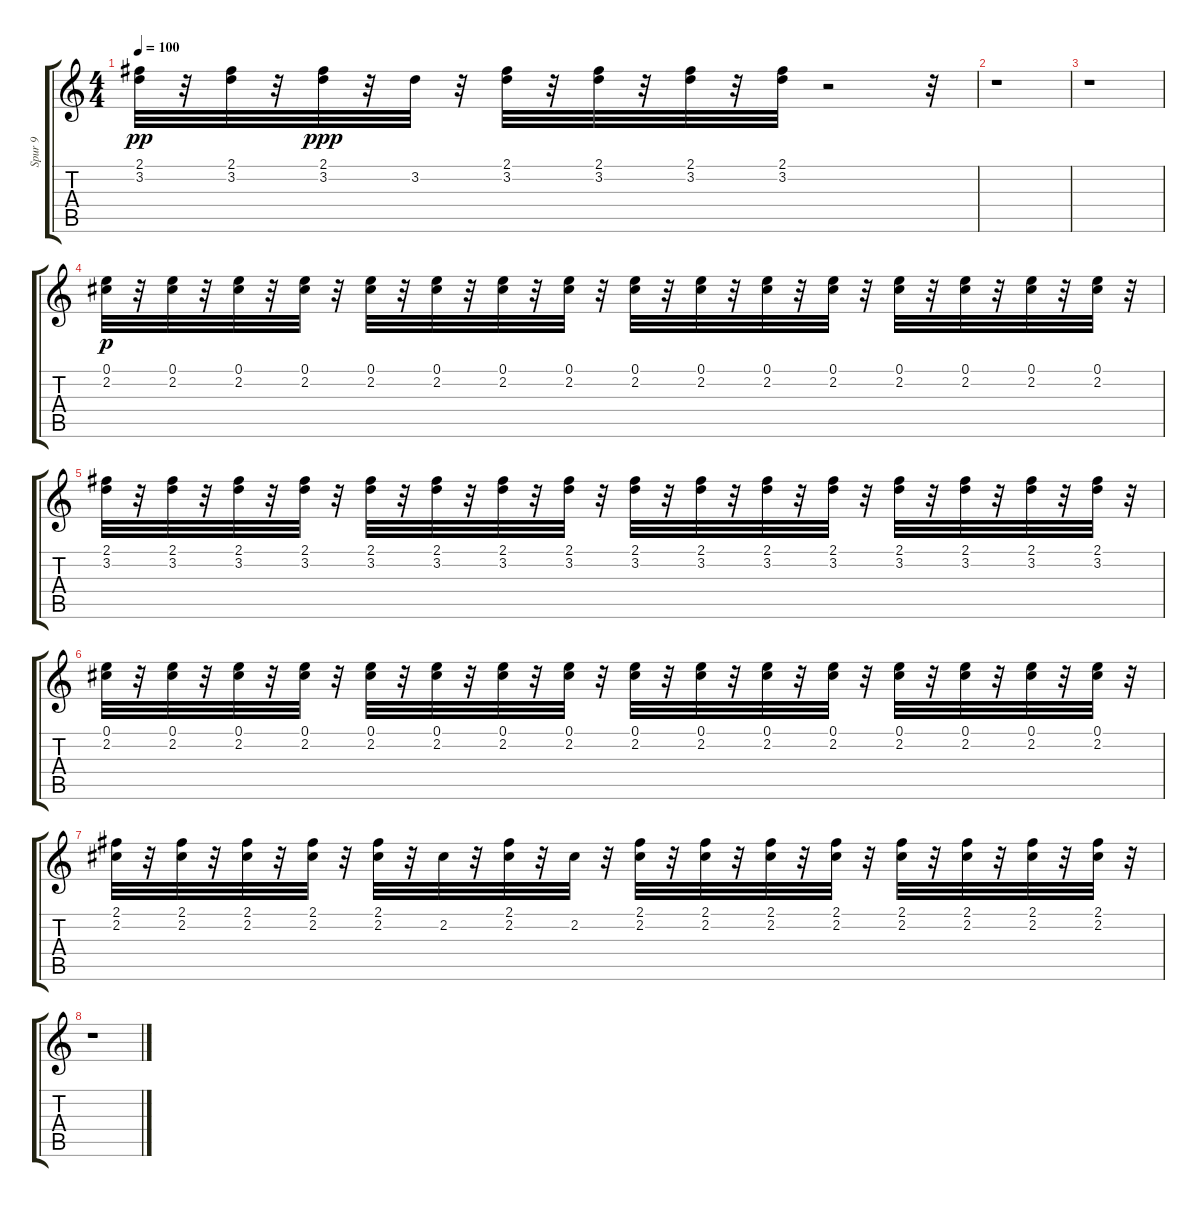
\track ("Spur 9" "Spur 9") {instrument banjo}
\staff {score tabs}
\tuning (E4 B3 G3 D3 A2 E2) {hide}
\displaytranspose 12
\ts (4 4)
\tempo 100
\clef g2
\ks c
(2.1 3.2).32{dy pp} r.32 (2.1 3.2).32 r.32 (2.1 3.2).32{dy ppp} r.32 3.2.32 r.32 (2.1 3.2).32 r.32 (2.1 3.2).32 r.32 (2.1 3.2).32 r.32 (2.1 3.2).32 r.2 r.32 |
r.1 |
r.1 |
(0.1 2.2).32{dy p} r.32 (0.1 2.2).32 r.32 (0.1 2.2).32 r.32 (0.1 2.2).32 r.32 (0.1 2.2).32 r.32 (0.1 2.2).32 r.32 (0.1 2.2).32 r.32 (0.1 2.2).32 r.32 (0.1 2.2).32 r.32 (0.1 2.2).32 r.32 (0.1 2.2).32 r.32 (0.1 2.2).32 r.32 (0.1 2.2).32 r.32 (0.1 2.2).32 r.32 (0.1 2.2).32 r.32 (0.1 2.2).32 r.32 |
(2.1 3.2).32 r.32 (2.1 3.2).32 r.32 (2.1 3.2).32 r.32 (2.1 3.2).32 r.32 (2.1 3.2).32 r.32 (2.1 3.2).32 r.32 (2.1 3.2).32 r.32 (2.1 3.2).32 r.32 (2.1 3.2).32 r.32 (2.1 3.2).32 r.32 (2.1 3.2).32 r.32 (2.1 3.2).32 r.32 (2.1 3.2).32 r.32 (2.1 3.2).32 r.32 (2.1 3.2).32 r.32 (2.1 3.2).32 r.32 |
(0.1 2.2).32 r.32 (0.1 2.2).32 r.32 (0.1 2.2).32 r.32 (0.1 2.2).32 r.32 (0.1 2.2).32 r.32 (0.1 2.2).32 r.32 (0.1 2.2).32 r.32 (0.1 2.2).32 r.32 (0.1 2.2).32 r.32 (0.1 2.2).32 r.32 (0.1 2.2).32 r.32 (0.1 2.2).32 r.32 (0.1 2.2).32 r.32 (0.1 2.2).32 r.32 (0.1 2.2).32 r.32 (0.1 2.2).32 r.32 |
(2.1 2.2).32 r.32 (2.1 2.2).32 r.32 (2.1 2.2).32 r.32 (2.1 2.2).32 r.32 (2.1 2.2).32 r.32 2.2.32 r.32 (2.1 2.2).32 r.32 2.2.32 r.32 (2.1 2.2).32 r.32 (2.1 2.2).32 r.32 (2.1 2.2).32 r.32 (2.1 2.2).32 r.32 (2.1 2.2).32 r.32 (2.1 2.2).32 r.32 (2.1 2.2).32 r.32 (2.1 2.2).32 r.32 |
r.1
